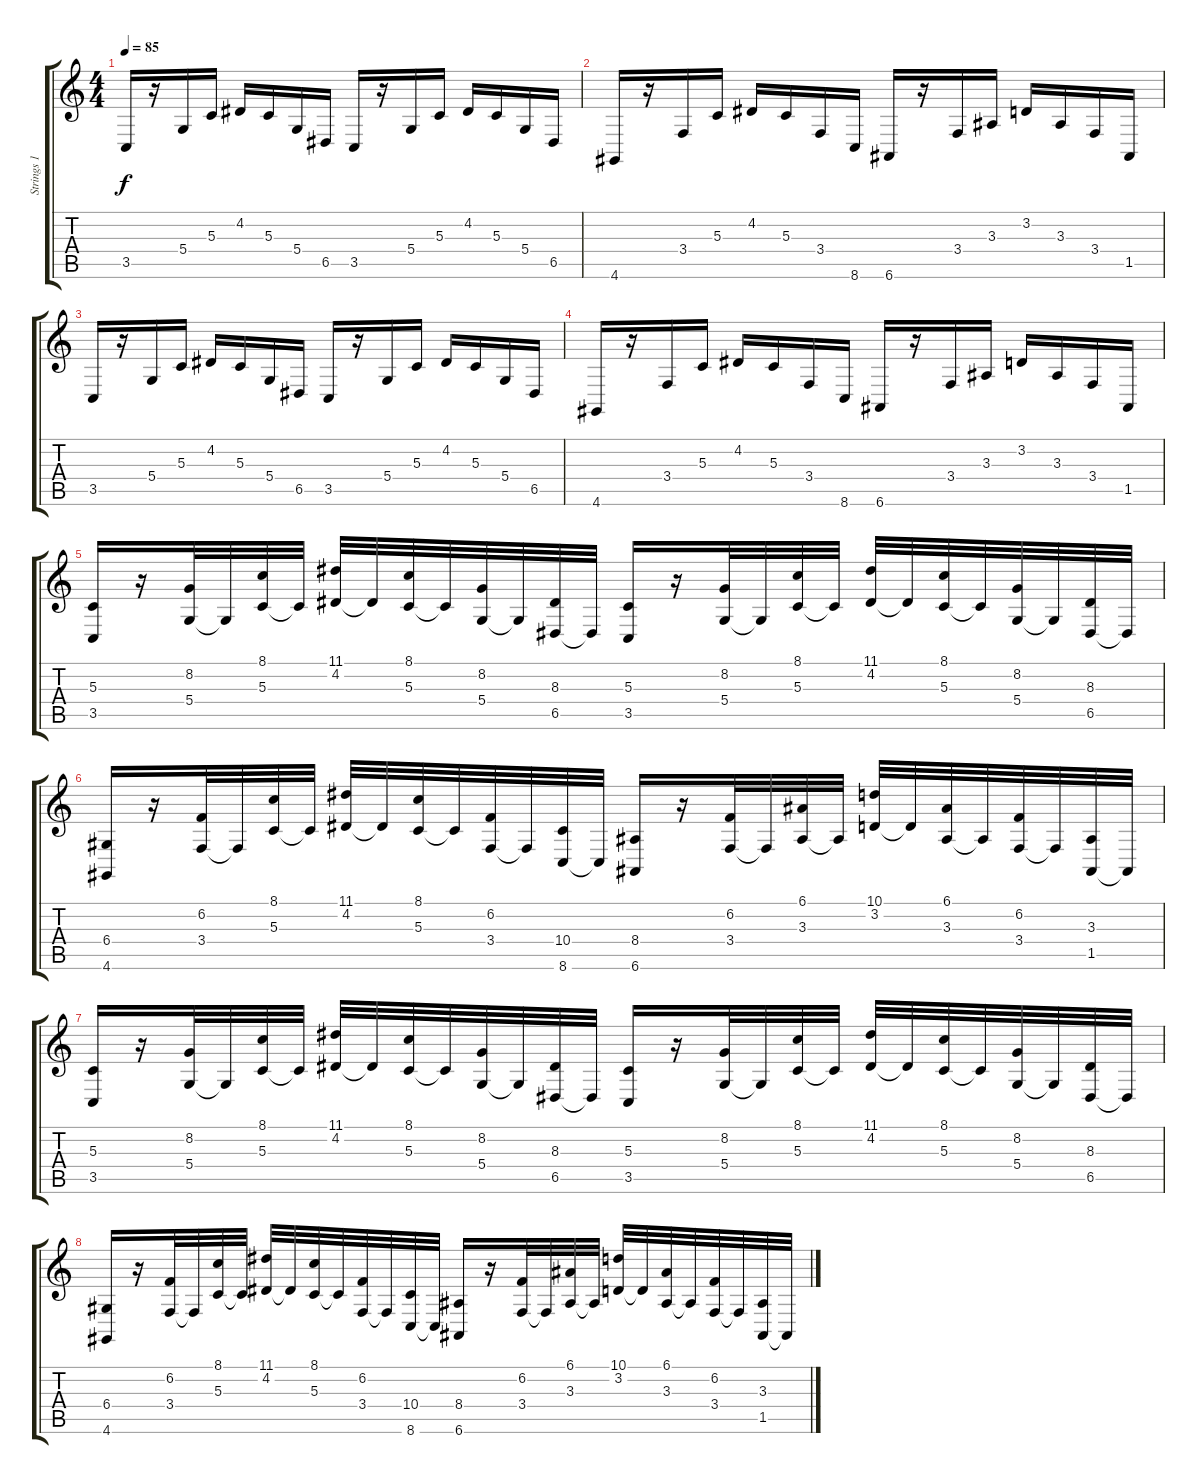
\track ("Strings 1" "Strings 1") {instrument stringensemble1}
\staff {score tabs}
\tuning (E4 B3 G3 D3 A2 E2) {hide}
\ts (4 4)
\tempo 85
\clef g2
\ks c
3.5.16{dy f} r.16 5.4.16 5.3.16 4.2.16 5.3.16 5.4.16 6.5.16 3.5.16 r.16 5.4.16 5.3.16 4.2.16 5.3.16 5.4.16 6.5.16 |
4.6.16 r.16 3.4.16 5.3.16 4.2.16 5.3.16 3.4.16 8.6.16 6.6.16 r.16 3.4.16 3.3.16 3.2.16 3.3.16 3.4.16 1.5.16 |
3.5.16 r.16 5.4.16 5.3.16 4.2.16 5.3.16 5.4.16 6.5.16 3.5.16 r.16 5.4.16 5.3.16 4.2.16 5.3.16 5.4.16 6.5.16 |
4.6.16 r.16 3.4.16 5.3.16 4.2.16 5.3.16 3.4.16 8.6.16 6.6.16 r.16 3.4.16 3.3.16 3.2.16 3.3.16 3.4.16 1.5.16 |
(5.3 3.5).16 r.16 (8.2 5.4).32 5.4{t}.32 (8.1 5.3).32 5.3{t}.32 (11.1 4.2).32 4.2{t}.32 (8.1 5.3).32 5.3{t}.32 (8.2 5.4).32 5.4{t}.32 (8.3 6.5).32 6.5{t}.32 (5.3 3.5).16 r.16 (8.2 5.4).32 5.4{t}.32 (8.1 5.3).32 5.3{t}.32 (11.1 4.2).32 4.2{t}.32 (8.1 5.3).32 5.3{t}.32 (8.2 5.4).32 5.4{t}.32 (8.3 6.5).32 6.5{t}.32 |
(6.4 4.6).16 r.16 (6.2 3.4).32 3.4{t}.32 (8.1 5.3).32 5.3{t}.32 (11.1 4.2).32 4.2{t}.32 (8.1 5.3).32 5.3{t}.32 (6.2 3.4).32 3.4{t}.32 (10.4 8.6).32 8.6{t}.32 (8.4 6.6).16 r.16 (6.2 3.4).32 3.4{t}.32 (6.1 3.3).32 3.3{t}.32 (10.1 3.2).32 3.2{t}.32 (6.1 3.3).32 3.3{t}.32 (6.2 3.4).32 3.4{t}.32 (3.3 1.5).32 1.5{t}.32 |
(5.3 3.5).16 r.16 (8.2 5.4).32 5.4{t}.32 (8.1 5.3).32 5.3{t}.32 (11.1 4.2).32 4.2{t}.32 (8.1 5.3).32 5.3{t}.32 (8.2 5.4).32 5.4{t}.32 (8.3 6.5).32 6.5{t}.32 (5.3 3.5).16 r.16 (8.2 5.4).32 5.4{t}.32 (8.1 5.3).32 5.3{t}.32 (11.1 4.2).32 4.2{t}.32 (8.1 5.3).32 5.3{t}.32 (8.2 5.4).32 5.4{t}.32 (8.3 6.5).32 6.5{t}.32 |
(6.4 4.6).16 r.16 (6.2 3.4).32 3.4{t}.32 (8.1 5.3).32 5.3{t}.32 (11.1 4.2).32 4.2{t}.32 (8.1 5.3).32 5.3{t}.32 (6.2 3.4).32 3.4{t}.32 (10.4 8.6).32 8.6{t}.32 (8.4 6.6).16 r.16 (6.2 3.4).32 3.4{t}.32 (6.1 3.3).32 3.3{t}.32 (10.1 3.2).32 3.2{t}.32 (6.1 3.3).32 3.3{t}.32 (6.2 3.4).32 3.4{t}.32 (3.3 1.5).32 1.5{t}.32
